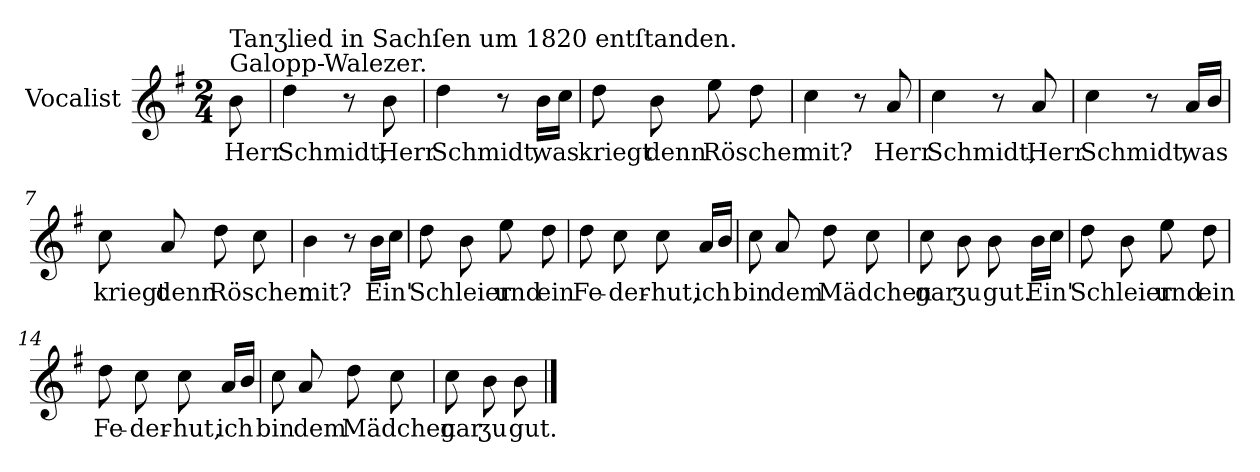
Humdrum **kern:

**kern	**text
*part1	*part1
*staff1	*staff1
*I"Vocalist	*
*k[f#]	*
*G:	*
*M2/4	*
=	=
!LO:TX:a:t=Galopp-Walezer.	!
!LO:TX:a:t=Tanʒlied in Sachſen um 1820 entſtanden.	!
8b	Herr
=1	=1
4dd	Schmidt,
8r	.
8b	Herr
=2	=2
4dd	Schmidt,
8r	.
16bLL	was
16ccJJ	.
=3	=3
8dd	kriegt
8b	denn
8ee	Röschen
8dd	.
=4	=4
4cc	mit?
8r	.
8a	Herr
=5	=5
4cc	Schmidt,
8r	.
8a	Herr
=6	=6
4cc	Schmidt,
8r	.
16aLL	was
16bJJ	.
=7	=7
8cc	kriegt
8a	denn
8dd	Röschen
8cc	.
=8	=8
4b	mit?
8r	.
16bLL	Ein'
16ccJJ	.
=9	=9
8dd	Schleier
8b	.
8ee	und
8dd	ein
=10	=10
8dd	Fe-
8cc	-der-
8cc	-hut,
16aLL	ich
16bJJ	.
=11	=11
8cc	bin
8a	dem
8dd	Mädchen
8cc	.
=12	=12
8cc	gar
8b	ʒu
8b	gut.
16bLL	Ein'
16ccJJ	.
=13	=13
8dd	Schleier
8b	.
8ee	und
8dd	ein
=14	=14
8dd	Fe-
8cc	-der-
8cc	-hut,
16aLL	ich
16bJJ	.
=15	=15
8cc	bin
8a	dem
8dd	Mädchen
8cc	.
=16	=16
8cc	gar
8b	ʒu
8b	gut.
==	==
*-	*-
